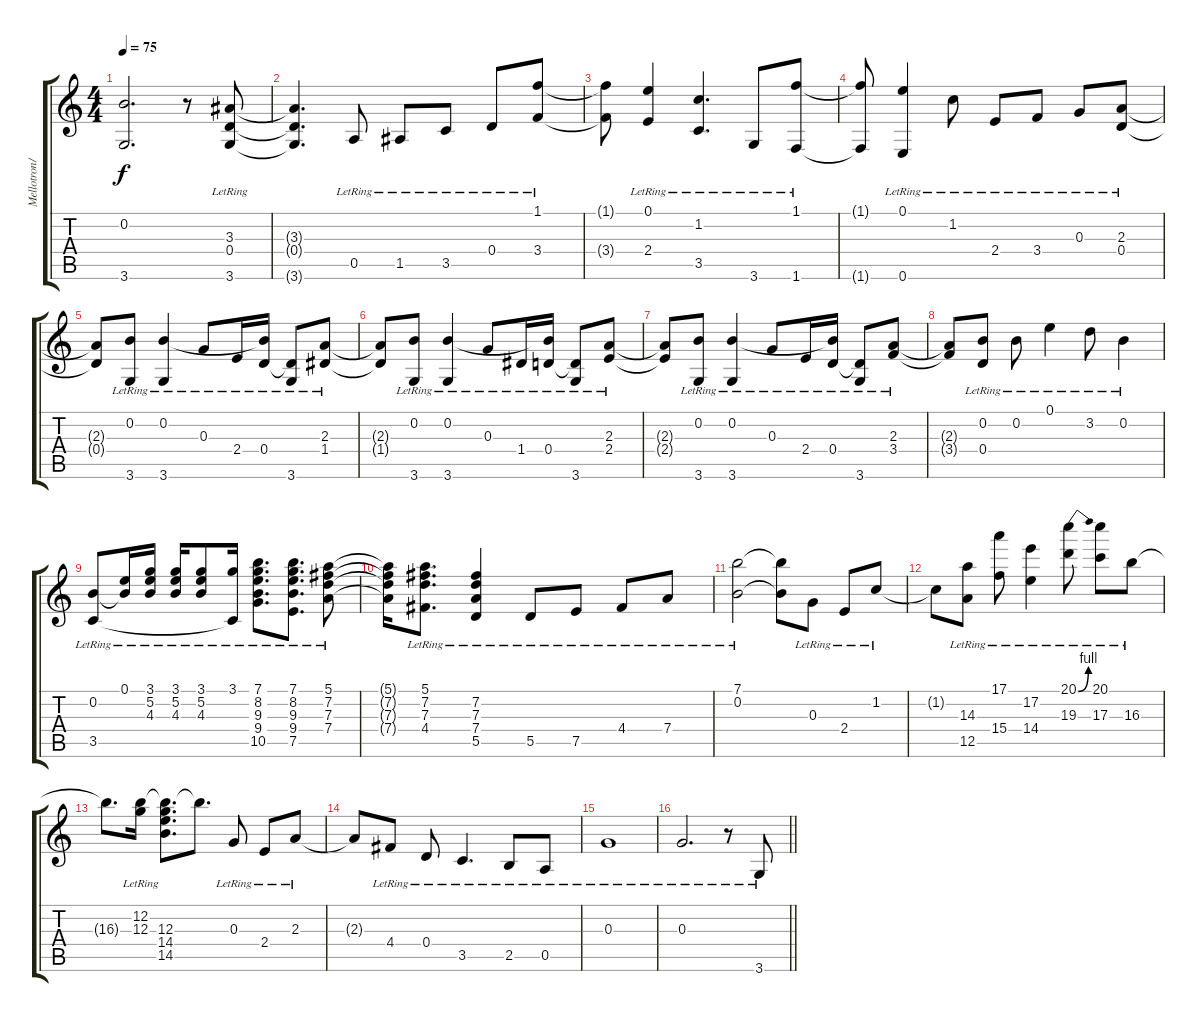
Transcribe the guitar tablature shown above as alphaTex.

\track ("Mellotron/Strings 2" "Mellotron/") {instrument electricguitarjazz}
\staff {score tabs}
\tuning (E4 B3 G3 D3 A2 E2) {hide}
\ts (4 4)
\tempo 75
\clef g2
\ks c
(0.2{t} 3.6{t}).2{d dy f} r.8 (3.3{lr} 0.4{lr} 3.6{lr}).8 |
(3.3{t} 0.4{t} 3.6{t}).4{d} 0.5{lr}.8 1.5{lr}.8 3.5{lr}.8 0.4{lr}.8 (1.1{lr} 3.4{lr}).8 |
(1.1{t} 3.4{t}).8 (0.1{lr} 2.4{lr}).4 (1.2{lr} 3.5{lr}).4{d} 3.6{lr}.8 (1.1{lr} 1.6{lr}).8 |
(1.1{t} 1.6{t}).8 (0.1{lr} 0.6{lr}).4 1.2{lr}.8 2.4{lr}.8 3.4{lr}.8 0.3{lr}.8 (2.3{lr} 0.4{lr}).8 |
(2.3{t} 0.4{t}).8 (0.2{lr} 3.6{lr}).8 (0.2{lr} 3.6{lr}).4 0.3{lr}.8 2.4{lr}.16 (0.2{t} 0.4{lr}).16 (0.4{t} 3.6{lr}).8 (2.3{lr} 1.4{lr}).8 |
(2.3{t} 1.4{t}).8 (0.2{lr} 3.6{lr}).8 (0.2{lr} 3.6{lr}).4 0.3{lr}.8 1.4{lr}.16 (0.2{t} 0.4{lr}).16 (0.4{t} 3.6{lr}).8 (2.3{lr} 2.4{lr}).8 |
(2.3{t} 2.4{t}).8 (0.2{lr} 3.6{lr}).8 (0.2{lr} 3.6{lr}).4 0.3{lr}.8 2.4{lr}.16 (0.2{t} 0.4{lr}).16 (0.4{t} 3.6{lr}).8 (2.3{lr} 3.4{lr}).8 |
(2.3{t} 3.4{t}).8 (0.2{lr} 0.4{lr}).8 0.2{lr}.8 0.1{lr}.4 3.2{lr}.8 0.2{lr}.4 |
(0.2{lr} 3.5{lr}).8 (0.1{lr} 0.2{t}).16 (3.1{lr} 5.2{lr} 4.3{lr}).16 (3.1{lr} 5.2{lr} 4.3{lr}).16 (3.1{lr} 5.2{lr} 4.3{lr}).8 (3.1{lr} 3.5{t}).16 (7.1{lr} 8.2{lr} 9.3{lr} 9.4{lr} 10.5{lr}).8{d} (7.1{lr} 8.2{lr} 9.3{lr} 9.4{lr} 7.5{lr}).8{d} (5.1{lr} 7.2{lr} 7.3{lr} 7.4{lr}).8 |
(5.1{t} 7.2{t} 7.3{t} 7.4{t}).16 (5.1{lr} 7.2{lr} 7.3{lr} 4.4{lr}).8{d} (7.2{lr} 7.3{lr} 7.4{lr} 5.5{lr}).4 5.5{lr}.8 7.5{lr}.8 4.4{lr}.8 7.4{lr}.8 |
(7.1{lr} 0.2{lr}).2 (7.1{t} 0.2{t}).8 0.3{lr}.8 2.4{lr}.8 1.2{lr}.8 |
1.2{t}.8 (14.3{lr} 12.5{lr}).8 (17.1{lr} 15.4{lr}).8 (17.2{lr} 14.4{lr}).4 (20.1{be (bend 0 0 60 4) lr} 19.3{lr}).8 (20.1{lr} 17.3{lr}).8 16.3{lr}.8 |
16.3{t}.8{d} (12.2{lr} 12.3{lr}).16 (12.2{t} 12.3{lr} 14.4{lr} 14.5{lr}).8{d} 12.2{t}.8{d} 0.3{lr}.8 2.4{lr}.8 2.3{lr}.8 |
2.3{t}.8 4.4{lr}.8 0.4{lr}.8 3.5{lr}.4{d} 2.5{lr}.8 0.5{lr}.8 |
0.3{lr}.1 |
\barLineRight lightlight
0.3{lr}.2{d} r.8 3.6{lr}.8
